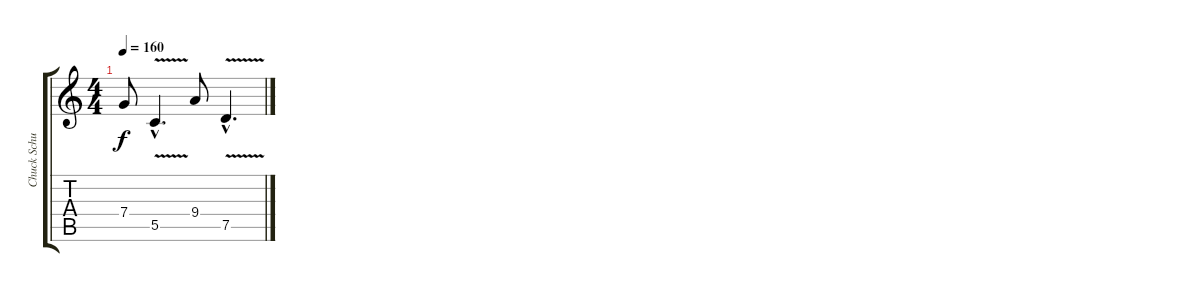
\track ("Chuck Schuldiner" "Chuck Schu") {instrument distortionguitar}
\staff {score tabs}
\tuning (D4 A3 F3 C3 G2 D2) {hide}
\ts (4 4)
\tempo 160
\clef g2
\ks c
7.4.8{dy f} 5.5{v hac}.4{d} 9.4.8 7.5{v hac}.4{d}
